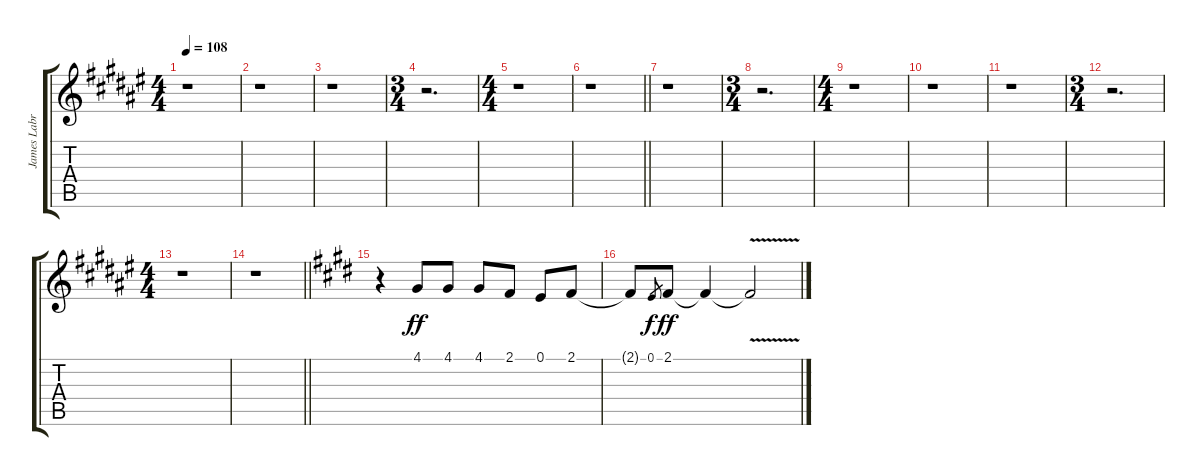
\track ("James Labrie" "James Labr") {instrument flute}
\staff {score tabs}
\tuning (E4 B3 G3 D3 A2 E2) {hide}
\ts (4 4)
\tempo 108
\clef g2
\ks f#
r.1{dy mf} |
r.1 |
r.1 |
\ts (3 4)
r.2{d} |
\ts (4 4)
r.1 |
\barLineRight lightlight
r.1 |
r.1 |
\ts (3 4)
r.2{d} |
\ts (4 4)
r.1 |
r.1 |
r.1 |
\ts (3 4)
r.2{d} |
\ts (4 4)
r.1 |
\barLineRight lightlight
r.1 |
\ks e
r.4 4.1.8{dy ff} 4.1.8 4.1.8 2.1.8 0.1.8 2.1.8 |
2.1{t}.8 0.1.8{gr dy f} 2.1.8{dy ff} 2.1{t}.4 2.1{v t}.2
